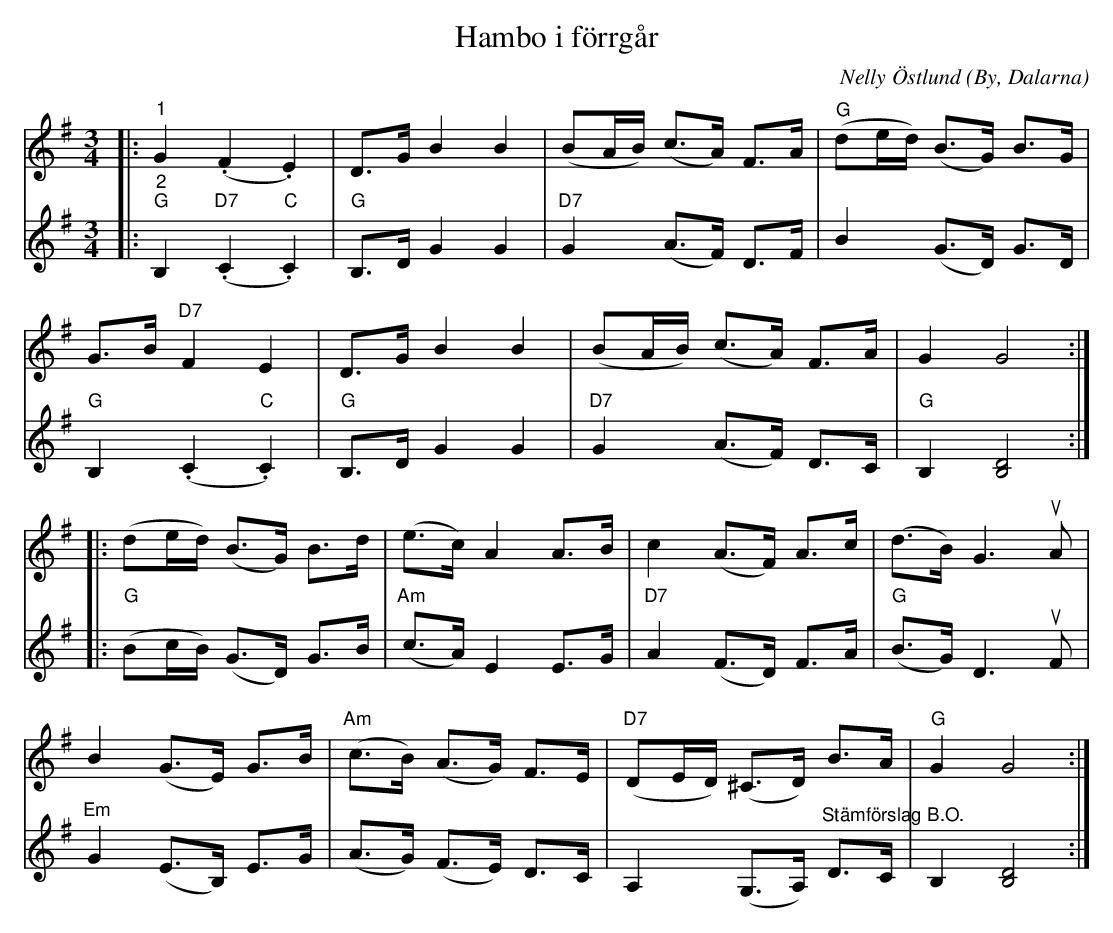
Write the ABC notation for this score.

X:1
T:Hambo i förrgår
C:Nelly Östlund
O:By, Dalarna
L:1/8
M:3/4
K:G
V:1
|:"^1" G2 (.F2 .E2) | D>G B2 B2 | (BA/B/) (c>A) F>A |"G" (de/d/) (B>G) B>G |
G>B"D7" F2 E2 | D>G B2 B2 | (BA/B/) (c>A) F>A | G2 G4 ::
(de/d/) (B>G) B>d | (e>c) A2 A>B | c2 (A>F) A>c | (d>B) G3u A |
B2 (G>E) G>B |"Am" (c>B) (A>G) F>E |"D7" (DE/D/) (^C>D) B>A |"G" G2 G4 :|
V:2
|:"^2""G" B,2"D7" (.C2"C" .C2) |"G" B,>D G2 G2 |"D7" G2 (A>F) D>F | B2 (G>D) G>D |
"G" B,2 (.C2"C" .C2) |"G" B,>D G2 G2 |"D7" G2 (A>F) D>C |"G" B,2 [B,D]4 ::
"G" (Bc/B/) (G>D) G>B |"Am" (c>A) E2 E>G |"D7" A2 (F>D) F>A |"G" (B>G) D3u F |
"Em" G2 (E>B,) E>G | (A>G) (F>E) D>C | A,2 (G,>A,)"^Stämförslag B.O." D>C | B,2 [B,D]4 :|
